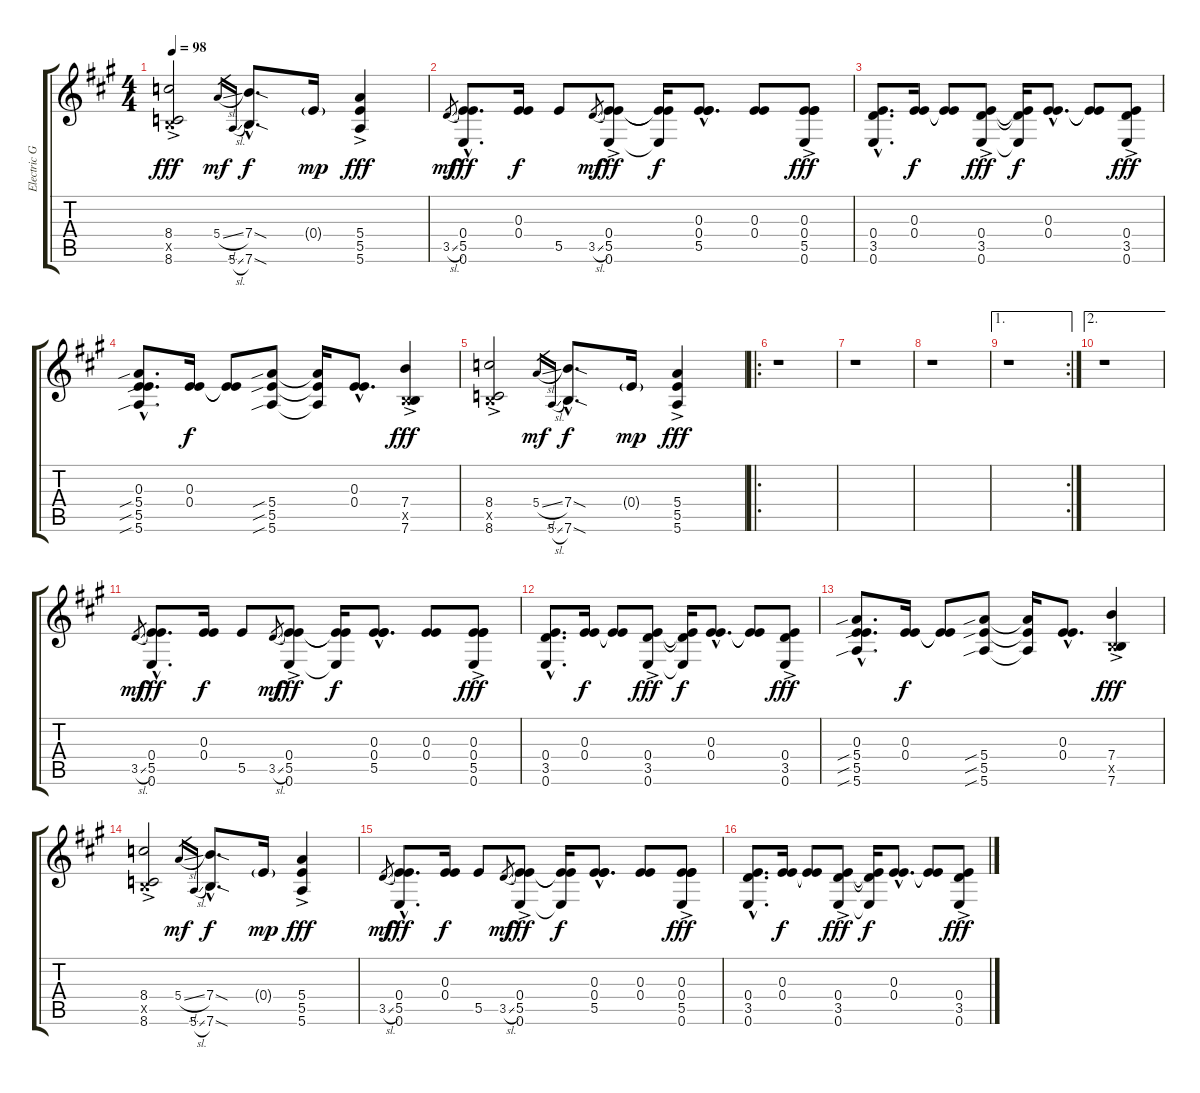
\track ("Electric Guitar 2" "Electric G") {instrument distortionguitar}
\staff {score tabs}
\tuning (E4 B3 E3 E3 B2 E2) {hide}
\ts (4 4)
\tempo 98
\clef g2
\ks a
(8.4{ac} 0.5{ac x} 8.6{ac}).2{dy fff} 5.4{sl}.16{gr dy mf} 5.6{sl}.16{gr} (7.4{sod hac} 7.6{sod hac}).8{d dy f} 0.4{g}.16{dy mp} (5.4{ac} 5.5{ac} 5.6{ac}).4{dy fff} |
3.5{sl}.8{gr dy mf} (0.4{hac} 5.5{hac} 0.6{hac}).8{d dy fff} (0.3 0.4).16{dy f} 5.5.8 3.5{sl}.8{gr dy mf} (0.4{ac} 5.5{ac} 0.6{ac}).8{dy fff} (0.4{t} 5.5{t} 0.6{t}).16{dy f} (0.3{hac} 0.4{hac} 5.5{hac}).8{d} (0.3 0.4).8 (0.3{ac} 0.4{ac} 5.5{ac} 0.6{ac}).8{dy fff} |
(0.4{hac} 3.5{hac} 0.6{hac}).8{d} (0.3 0.4).16{dy f} (0.3{t} 0.4{t}).8 (0.4{ac} 3.5{ac} 0.6{ac}).8{dy fff} (0.4{t} 3.5{t} 0.6{t}).16{dy f} (0.3{hac} 0.4{hac}).8{d} (0.3{t} 0.4{t}).8 (0.4{ac} 3.5{ac} 0.6{ac}).8{dy fff} |
(0.3{hac} 5.4{sib hac} 5.5{sib hac} 5.6{sib hac}).8{d} (0.3 0.4).16{dy f} (0.3{t} 0.4{t}).8 (5.4{sib} 5.5{sib} 5.6{sib}).8 (5.4{t} 5.5{t} 5.6{t}).16 (0.3{hac} 0.4{hac}).8{d} (7.4{ac} 0.5{ac x} 7.6{ac}).4{dy fff} |
(8.4{ac} 0.5{ac x} 8.6{ac}).2 5.4{sl}.16{gr dy mf} 5.6{sl}.16{gr} (7.4{sod hac} 7.6{sod hac}).8{d dy f} 0.4{g}.16{dy mp} (5.4{ac} 5.5{ac} 5.6{ac}).4{dy fff} |
\ro
r.1 |
r.1 |
r.1 |
\ae 1
\rc 2
r.1 |
\ae 2
r.1 |
3.5{sl}.8{gr dy mf} (0.4{hac} 5.5{hac} 0.6{hac}).8{d dy fff} (0.3 0.4).16{dy f} 5.5.8 3.5{sl}.8{gr dy mf} (0.4{ac} 5.5{ac} 0.6{ac}).8{dy fff} (0.4{t} 5.5{t} 0.6{t}).16{dy f} (0.3{hac} 0.4{hac} 5.5{hac}).8{d} (0.3 0.4).8 (0.3{ac} 0.4{ac} 5.5{ac} 0.6{ac}).8{dy fff} |
(0.4{hac} 3.5{hac} 0.6{hac}).8{d} (0.3 0.4).16{dy f} (0.3{t} 0.4{t}).8 (0.4{ac} 3.5{ac} 0.6{ac}).8{dy fff} (0.4{t} 3.5{t} 0.6{t}).16{dy f} (0.3{hac} 0.4{hac}).8{d} (0.3{t} 0.4{t}).8 (0.4{ac} 3.5{ac} 0.6{ac}).8{dy fff} |
(0.3{hac} 5.4{sib hac} 5.5{sib hac} 5.6{sib hac}).8{d} (0.3 0.4).16{dy f} (0.3{t} 0.4{t}).8 (5.4{sib} 5.5{sib} 5.6{sib}).8 (5.4{t} 5.5{t} 5.6{t}).16 (0.3{hac} 0.4{hac}).8{d} (7.4{ac} 0.5{ac x} 7.6{ac}).4{dy fff} |
(8.4{ac} 0.5{ac x} 8.6{ac}).2 5.4{sl}.16{gr dy mf} 5.6{sl}.16{gr} (7.4{sod hac} 7.6{sod hac}).8{d dy f} 0.4{g}.16{dy mp} (5.4{ac} 5.5{ac} 5.6{ac}).4{dy fff} |
3.5{sl}.8{gr dy mf} (0.4{hac} 5.5{hac} 0.6{hac}).8{d dy fff} (0.3 0.4).16{dy f} 5.5.8 3.5{sl}.8{gr dy mf} (0.4{ac} 5.5{ac} 0.6{ac}).8{dy fff} (0.4{t} 5.5{t} 0.6{t}).16{dy f} (0.3{hac} 0.4{hac} 5.5{hac}).8{d} (0.3 0.4).8 (0.3{ac} 0.4{ac} 5.5{ac} 0.6{ac}).8{dy fff} |
(0.4{hac} 3.5{hac} 0.6{hac}).8{d} (0.3 0.4).16{dy f} (0.3{t} 0.4{t}).8 (0.4{ac} 3.5{ac} 0.6{ac}).8{dy fff} (0.4{t} 3.5{t} 0.6{t}).16{dy f} (0.3{hac} 0.4{hac}).8{d} (0.3{t} 0.4{t}).8 (0.4{ac} 3.5{ac} 0.6{ac}).8{dy fff}
